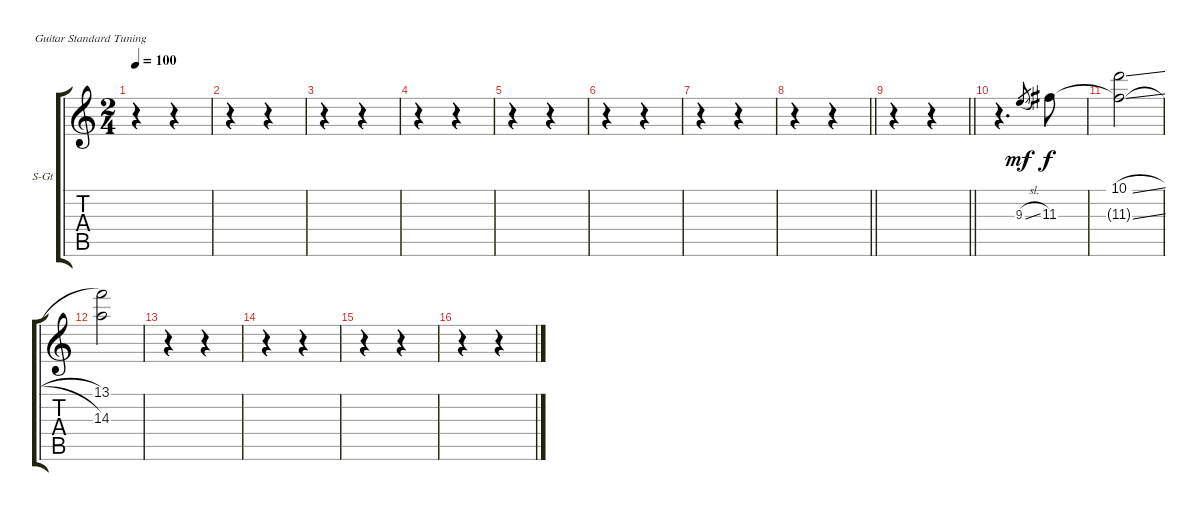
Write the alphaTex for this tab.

\bracketExtendMode groupsimilarinstruments
\firstSystemTrackNameOrientation horizontal
\otherSystemsTrackNameOrientation horizontal
\track ("Äîðîæêà 3" "S-Gt") {instrument acousticguitarsteel}
\staff {score tabs}
\tuning (E4 B3 G3 D3 A2 E2)
\ts (2 4)
\tempo 100
\clef g2
\ks c
r.4{dy f} r.4 |
r.4 r.4 |
r.4 r.4 |
r.4 r.4 |
r.4 r.4 |
r.4 r.4 |
r.4 r.4 |
\barLineRight lightlight
r.4 r.4 |
\barLineRight lightlight
r.4 r.4 |
r.4{d} 9.3{sl}.8{gr dy mf} 11.3.8{dy f} |
(10.1{sl} 11.3{sl t}).2 |
(13.1 14.3).2 |
r.4 r.4 |
r.4 r.4 |
r.4 r.4 |
r.4 r.4
